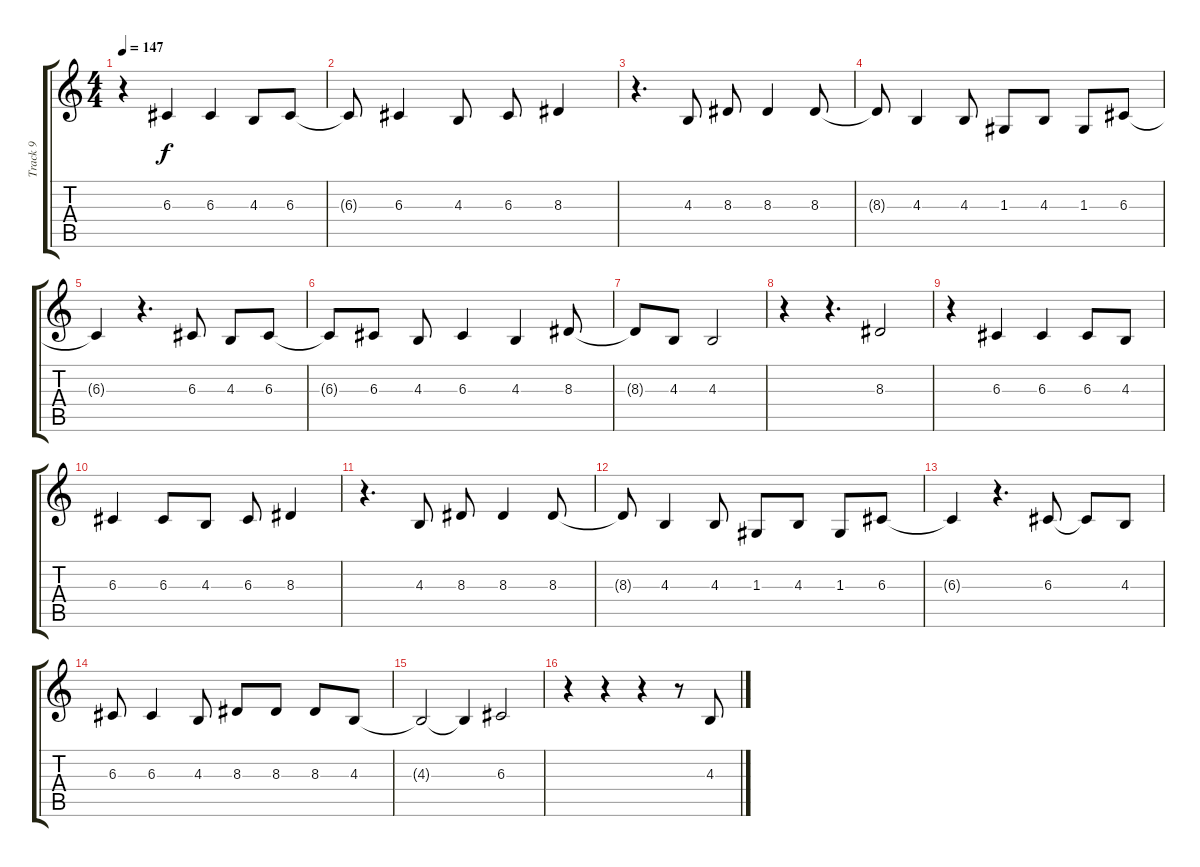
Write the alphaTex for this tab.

\track ("Track 9" "Track 9") {instrument electricgrandpiano}
\staff {score tabs}
\tuning (E4 B3 G3 D3 A2 E2) {hide}
\ts (4 4)
\tempo 147
\clef g2
\ks c
r.4{dy f} 6.3.4 6.3.4 4.3.8 6.3.8 |
6.3{t}.8 6.3.4 4.3.8 6.3.8 8.3.4 |
r.4{d} 4.3.8 8.3.8 8.3.4 8.3.8 |
8.3{t}.8 4.3.4 4.3.8 1.3.8 4.3.8 1.3.8 6.3.8 |
6.3{t}.4 r.4{d} 6.3.8 4.3.8 6.3.8 |
6.3{t}.8 6.3.8 4.3.8 6.3.4 4.3.4 8.3.8 |
8.3{t}.8 4.3.8 4.3.2 |
r.4 r.4{d} 8.3.2 |
r.4 6.3.4 6.3.4 6.3.8 4.3.8 |
6.3.4 6.3.8 4.3.8 6.3.8 8.3.4 |
r.4{d} 4.3.8 8.3.8 8.3.4 8.3.8 |
8.3{t}.8 4.3.4 4.3.8 1.3.8 4.3.8 1.3.8 6.3.8 |
6.3{t}.4 r.4{d} 6.3.8 6.3{t}.8 4.3.8 |
6.3.8 6.3.4 4.3.8 8.3.8 8.3.8 8.3.8 4.3.8 |
4.3{t}.2 4.3{t}.4 6.3.2 |
r.4 r.4 r.4 r.8 4.3.8
